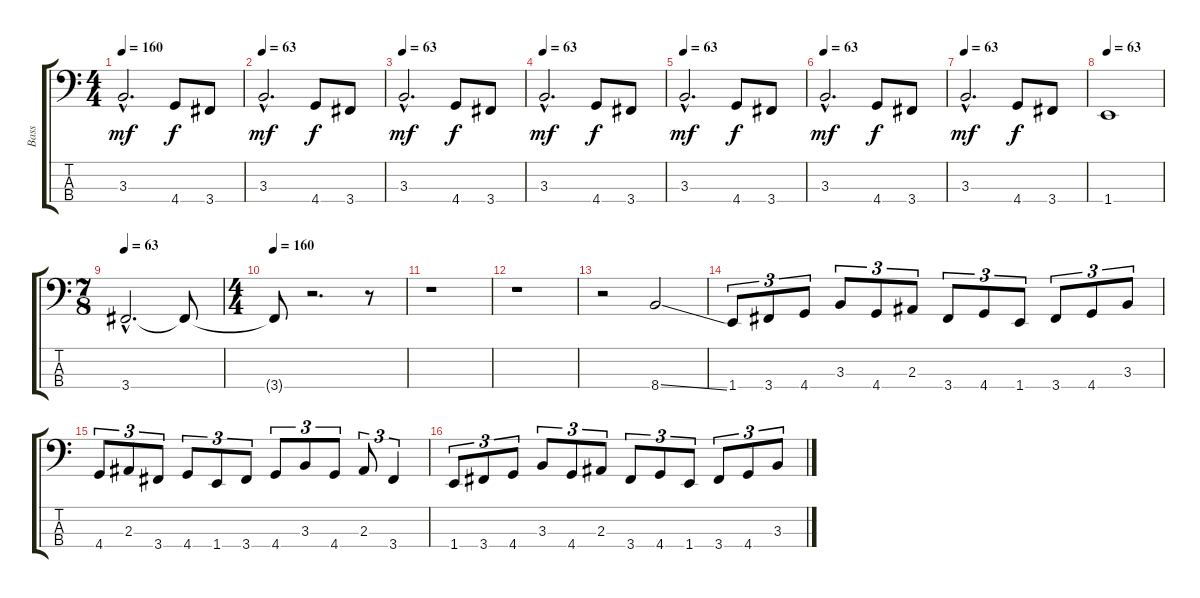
\track ("Bass" "Bass") {instrument electricbasspick}
\staff {score tabs}
\tuning (Gb2 Db2 Ab1 Eb1) {hide}
\ts (4 4)
\tempo 160
\tempo 63
\tempo 160
\clef f4
\ks c
3.3{hac}.2{d dy mf instrument electricbasspick} 4.4.8{dy f} 3.4.8 |
\tempo 63
3.3{hac}.2{d dy mf} 4.4.8{dy f} 3.4.8 |
\tempo 63
3.3{hac}.2{d dy mf} 4.4.8{dy f} 3.4.8 |
\tempo 63
3.3{hac}.2{d dy mf} 4.4.8{dy f} 3.4.8 |
\tempo 63
3.3{hac}.2{d dy mf} 4.4.8{dy f} 3.4.8 |
\tempo 63
3.3{hac}.2{d dy mf} 4.4.8{dy f} 3.4.8 |
\tempo 63
3.3{hac}.2{d dy mf} 4.4.8{dy f} 3.4.8 |
\tempo 63
1.4.1 |
\ts (7 8)
\tempo 63
3.4{hac}.2{d} 3.4{t}.8 |
\ts (4 4)
\tempo 160
3.4{t}.8 r.2{d} r.8 |
r.1 |
r.1 |
r.2 8.4{ss}.2 |
\section ("" "")
1.4.8{tu (3 2)} 3.4.8{tu (3 2)} 4.4.8{tu (3 2)} 3.3.8{tu (3 2)} 4.4.8{tu (3 2)} 2.3.8{tu (3 2)} 3.4.8{tu (3 2)} 4.4.8{tu (3 2)} 1.4.8{tu (3 2)} 3.4.8{tu (3 2)} 4.4.8{tu (3 2)} 3.3.8{tu (3 2)} |
4.4.8{tu (3 2)} 2.3.8{tu (3 2)} 3.4.8{tu (3 2)} 4.4.8{tu (3 2)} 1.4.8{tu (3 2)} 3.4.8{tu (3 2)} 4.4.8{tu (3 2)} 3.3.8{tu (3 2)} 4.4.8{tu (3 2)} 2.3.8{tu (3 2)} 3.4.4{tu (3 2)} |
1.4.8{tu (3 2)} 3.4.8{tu (3 2)} 4.4.8{tu (3 2)} 3.3.8{tu (3 2)} 4.4.8{tu (3 2)} 2.3.8{tu (3 2)} 3.4.8{tu (3 2)} 4.4.8{tu (3 2)} 1.4.8{tu (3 2)} 3.4.8{tu (3 2)} 4.4.8{tu (3 2)} 3.3.8{tu (3 2)}
